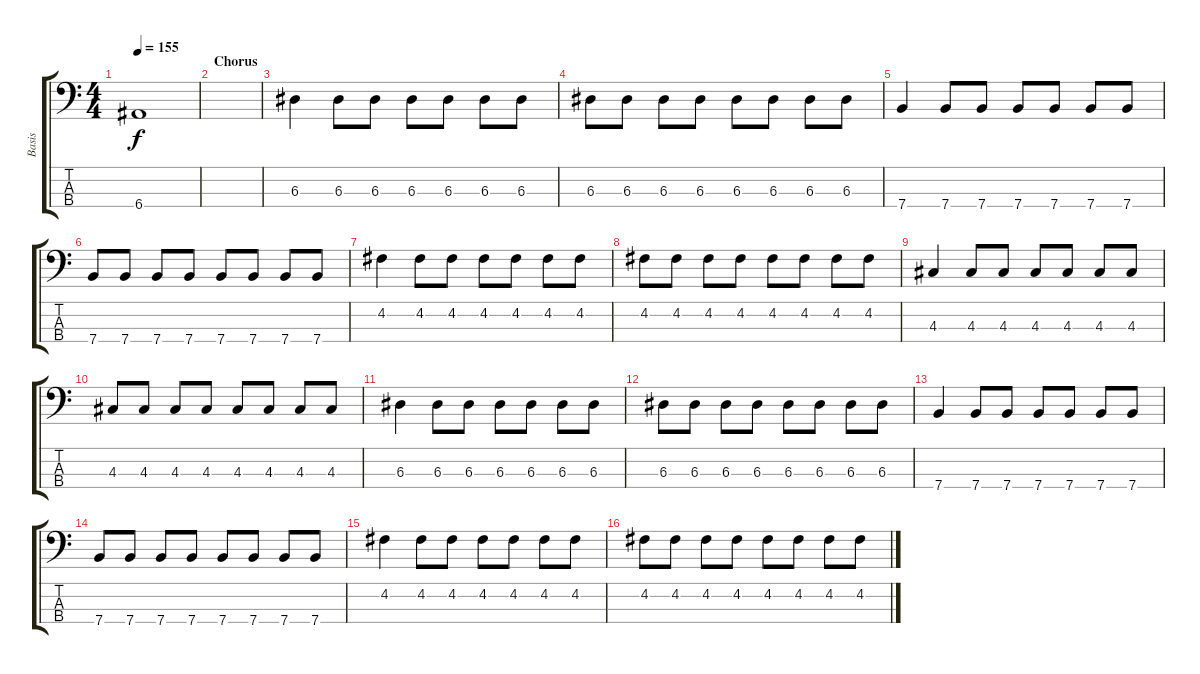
\track ("Basis" "Basis") {instrument electricbassfinger}
\staff {score tabs}
\tuning (G2 D2 A1 E1) {hide}
\ts (4 4)
\tempo 155
\clef f4
\ks c
6.4.1{dy f} |
\section ("" "Chorus")
|
6.3.4 6.3.8 6.3.8 6.3.8 6.3.8 6.3.8 6.3.8 |
6.3.8 6.3.8 6.3.8 6.3.8 6.3.8 6.3.8 6.3.8 6.3.8 |
7.4.4 7.4.8 7.4.8 7.4.8 7.4.8 7.4.8 7.4.8 |
7.4.8 7.4.8 7.4.8 7.4.8 7.4.8 7.4.8 7.4.8 7.4.8 |
4.2.4 4.2.8 4.2.8 4.2.8 4.2.8 4.2.8 4.2.8 |
4.2.8 4.2.8 4.2.8 4.2.8 4.2.8 4.2.8 4.2.8 4.2.8 |
4.3.4 4.3.8 4.3.8 4.3.8 4.3.8 4.3.8 4.3.8 |
\section ("" "")
4.3.8 4.3.8 4.3.8 4.3.8 4.3.8 4.3.8 4.3.8 4.3.8 |
6.3.4 6.3.8 6.3.8 6.3.8 6.3.8 6.3.8 6.3.8 |
6.3.8 6.3.8 6.3.8 6.3.8 6.3.8 6.3.8 6.3.8 6.3.8 |
7.4.4 7.4.8 7.4.8 7.4.8 7.4.8 7.4.8 7.4.8 |
7.4.8 7.4.8 7.4.8 7.4.8 7.4.8 7.4.8 7.4.8 7.4.8 |
4.2.4 4.2.8 4.2.8 4.2.8 4.2.8 4.2.8 4.2.8 |
4.2.8 4.2.8 4.2.8 4.2.8 4.2.8 4.2.8 4.2.8 4.2.8
